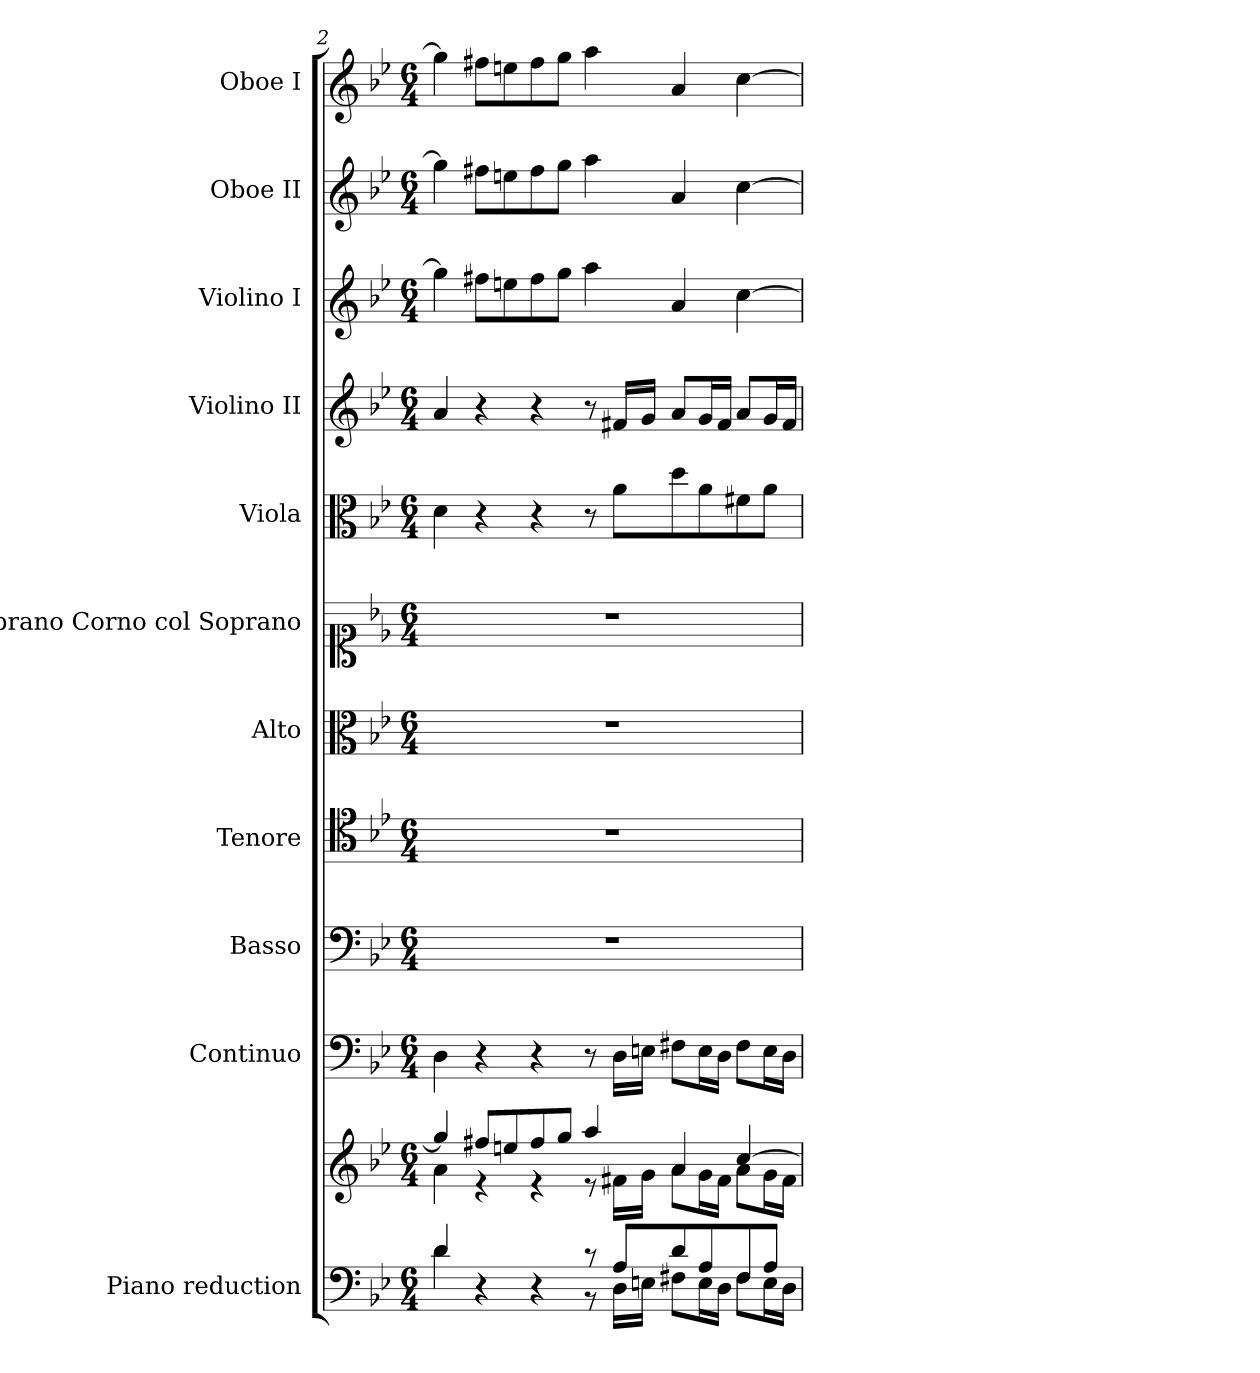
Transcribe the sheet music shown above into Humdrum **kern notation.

**kern	**kern	**kern	**kern	**kern	**kern	**kern	**kern	**kern	**kern	**kern	**kern
*part11	*part11	*part10	*part9	*part8	*part7	*part6	*part5	*part4	*part3	*part2	*part1
*staff12	*staff11	*staff10	*staff9	*staff8	*staff7	*staff6	*staff5	*staff4	*staff3	*staff2	*staff1
*I"Piano reduction	*	*I"Continuo	*I"Basso	*I"Tenore	*I"Alto	*I"Soprano Corno col Soprano	*I"Viola	*I"Violino II	*I"Violino I	*I"Oboe II	*I"Oboe I
*I'Pno	*	*	*	*	*	*	*I'Vla	*I'Vln	*I'Vln	*I'Ob	*I'Ob
*clefF4	*clefG2	*clefF4	*clefF4	*clefC4	*clefC3	*clefC1	*clefC3	*clefG2	*clefG2	*clefG2	*clefG2
*k[b-e-]	*k[b-e-]	*k[b-e-]	*k[b-e-]	*k[b-e-]	*k[b-e-]	*k[b-e-]	*k[b-e-]	*k[b-e-]	*k[b-e-]	*k[b-e-]	*k[b-e-]
*M6/4	*M6/4	*M6/4	*M6/4	*M6/4	*M6/4	*M6/4	*M6/4	*M6/4	*M6/4	*M6/4	*M6/4
=2	=2	=2	=2	=2	=2	=2	=2	=2	=2	=2	=2
*^	*^	*	*	*	*	*	*	*	*	*	*
4d/	4d\	4gg/]	4a\	4D\	1.r	1.r	1.r	1.r	4d\	4a/	4gg\]	4gg\]	4gg\]
4r	4ryy	8ff#X/L	4r	4r	.	.	.	.	4r	4r	8ff#X\L	8ff#X\L	8ff#X\L
.	.	8een/	.	.	.	.	.	.	.	.	8een\	8een\	8een\
4r	4ryy	8ff#/	4r	4r	.	.	.	.	4r	4r	8ff#\	8ff#\	8ff#\
.	.	8gg/J	.	.	.	.	.	.	.	.	8gg\J	8gg\J	8gg\J
8r	8r	4aa/	8r	8r	.	.	.	.	8r	8r	4aa\	4aa\	4aa\
8A/L	16D\LL	.	16f#X\LL	16D\LL	.	.	.	.	8a\L	16f#X/LL	.	.	.
.	16En\JJ	.	16g\JJ	16En\JJ	.	.	.	.	.	16g/JJ	.	.	.
8d/	8F#X\L	4a/	8a\L	8F#X\L	.	.	.	.	8dd\	8a/L	4a/	4a/	4a/
8A/	16E\L	.	16g\L	16E\L	.	.	.	.	8a\	16g/L	.	.	.
.	16D\JJ	.	16f#\JJ	16D\JJ	.	.	.	.	.	16f#/JJ	.	.	.
8F#/	8F#\L	[4cc/	8a\L	8F#\L	.	.	.	.	8f#X\	8a/L	[4cc\	[4cc\	[4cc\
8A/J	16E\L	.	16g\L	16E\L	.	.	.	.	8a\J	16g/L	.	.	.
.	16D\JJ	.	16f#\JJ	16D\JJ	.	.	.	.	.	16f#/JJ	.	.	.
*v	*v	*	*	*	*	*	*	*	*	*	*	*	*
*	*v	*v	*	*	*	*	*	*	*	*	*	*
=	=	=	=	=	=	=	=	=	=	=	=
*-	*-	*-	*-	*-	*-	*-	*-	*-	*-	*-	*-
